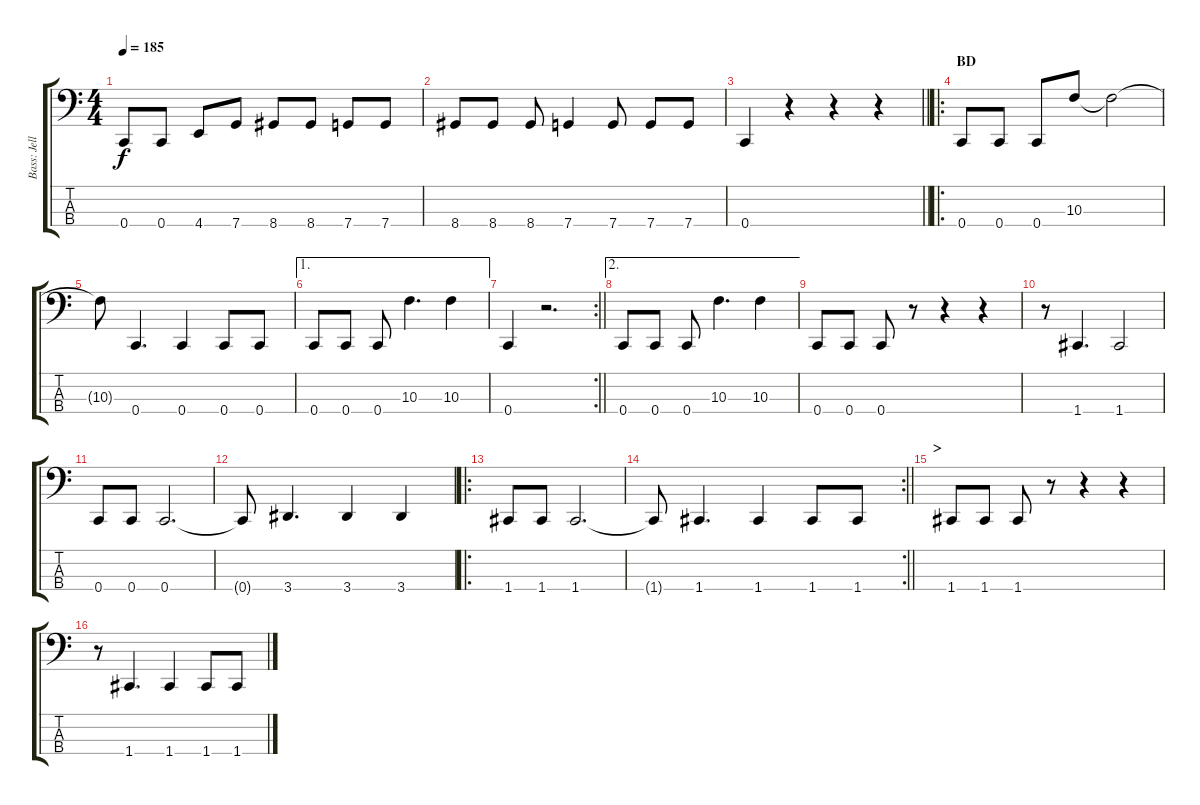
\track ("Bass: Jelle" "Bass: Jell") {instrument electricbasspick}
\staff {score tabs}
\tuning (F2 C2 G1 C1) {hide}
\ts (4 4)
\tempo 185
\clef f4
\ks c
0.4.8{dy f} 0.4.8 4.4.8 7.4.8 8.4.8 8.4.8 7.4.8 7.4.8 |
8.4.8 8.4.8 8.4.8 7.4.4 7.4.8 7.4.8 7.4.8 |
\barLineRight lightlight
0.4.4 r.4 r.4 r.4 |
\ro
\section ("" "BD")
0.4.8 0.4.8 0.4.8 10.3.8 10.3{t}.2 |
10.3{t}.8 0.4.4{d} 0.4.4 0.4.8 0.4.8 |
\ae 1
0.4.8 0.4.8 0.4.8 10.3.4{d} 10.3.4 |
\rc 2
\barLineRight lightlight
0.4.4 r.2{d} |
\ae 2
0.4.8 0.4.8 0.4.8 10.3.4{d} 10.3.4 |
0.4.8 0.4.8 0.4.8 r.8 r.4 r.4 |
r.8 1.4.4{d} 1.4.2 |
0.4.8 0.4.8 0.4.2{d} |
0.4{t}.8 3.4.4{d} 3.4.4 3.4.4 |
\ro
1.4.8 1.4.8 1.4.2{d} |
\rc 2
\barLineRight lightlight
1.4{t}.8 1.4.4{d} 1.4.4 1.4.8 1.4.8 |
\section ("" ">")
1.4.8 1.4.8 1.4.8 r.8 r.4 r.4 |
r.8 1.4.4{d} 1.4.4 1.4.8 1.4.8
